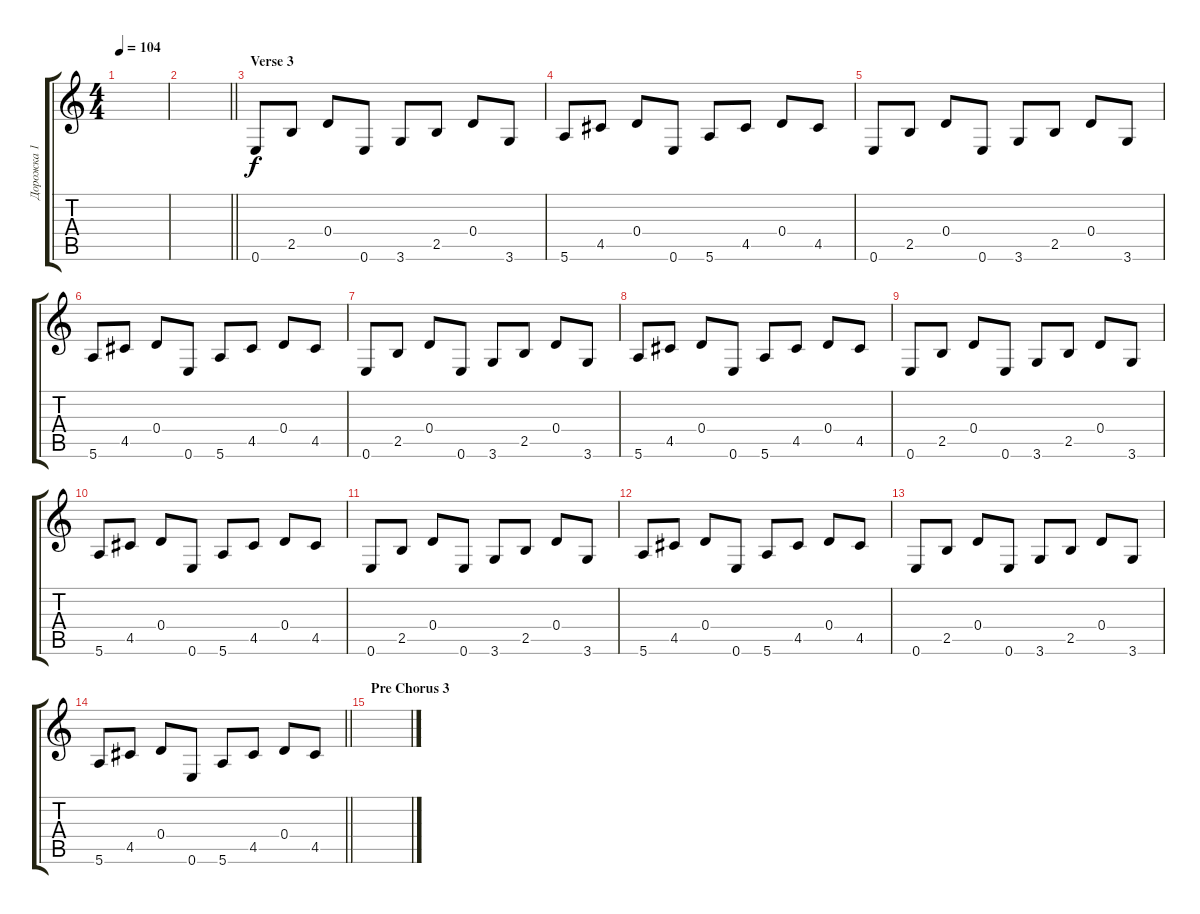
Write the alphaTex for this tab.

\track ("Дорожка 1" "Дорожка 1") {instrument electricguitarclean}
\staff {score tabs}
\tuning (E4 B3 G3 D3 A2 E2) {hide}
\ts (4 4)
\tempo 104
\clef g2
\ks c
|
\barLineRight lightlight
|
\section ("" "Verse 3")
0.6.8 2.5.8 0.4.8 0.6.8 3.6.8 2.5.8 0.4.8 3.6.8 |
5.6.8 4.5.8 0.4.8 0.6.8 5.6.8 4.5.8 0.4.8 4.5.8 |
0.6.8 2.5.8 0.4.8 0.6.8 3.6.8 2.5.8 0.4.8 3.6.8 |
5.6.8 4.5.8 0.4.8 0.6.8 5.6.8 4.5.8 0.4.8 4.5.8 |
0.6.8 2.5.8 0.4.8 0.6.8 3.6.8 2.5.8 0.4.8 3.6.8 |
5.6.8 4.5.8 0.4.8 0.6.8 5.6.8 4.5.8 0.4.8 4.5.8 |
0.6.8 2.5.8 0.4.8 0.6.8 3.6.8 2.5.8 0.4.8 3.6.8 |
5.6.8 4.5.8 0.4.8 0.6.8 5.6.8 4.5.8 0.4.8 4.5.8 |
0.6.8 2.5.8 0.4.8 0.6.8 3.6.8 2.5.8 0.4.8 3.6.8 |
5.6.8 4.5.8 0.4.8 0.6.8 5.6.8 4.5.8 0.4.8 4.5.8 |
0.6.8 2.5.8 0.4.8 0.6.8 3.6.8 2.5.8 0.4.8 3.6.8 |
\barLineRight lightlight
5.6.8 4.5.8 0.4.8 0.6.8 5.6.8 4.5.8 0.4.8 4.5.8 |
\section ("" "Pre Chorus 3")
